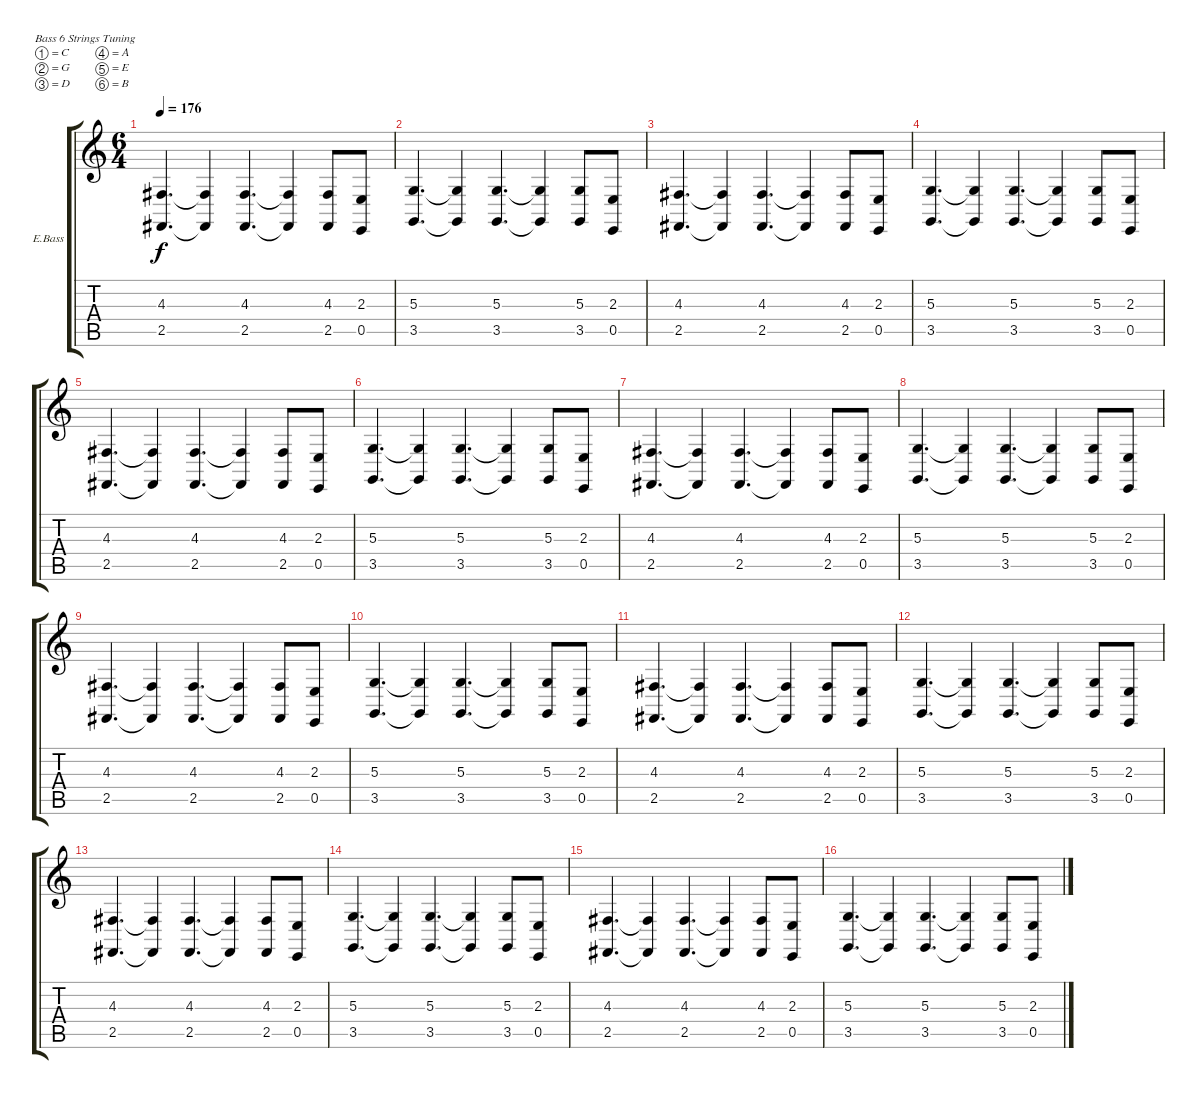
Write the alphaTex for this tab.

\bracketExtendMode groupsimilarinstruments
\firstSystemTrackNameOrientation horizontal
\otherSystemsTrackNameOrientation horizontal
\track ("E.Piano Bass" "E.Bass") {instrument electricpiano1}
\staff {score tabs}
\tuning (C3 G2 D2 A1 E1 B0)
\displaytranspose 12
\ts (6 4)
\tempo 176
\clef g2
\ks c
(4.3 2.5).4{d dy f} (4.3{t} 2.5{t}).4 (4.3 2.5).4{d} (4.3{t} 2.5{t}).4 (4.3 2.5).8 (2.3 0.5).8 |
(5.3 3.5).4{d} (5.3{t} 3.5{t}).4 (5.3 3.5).4{d} (5.3{t} 3.5{t}).4 (5.3 3.5).8 (2.3 0.5).8 |
(4.3 2.5).4{d} (4.3{t} 2.5{t}).4 (4.3 2.5).4{d} (4.3{t} 2.5{t}).4 (4.3 2.5).8 (2.3 0.5).8 |
(5.3 3.5).4{d} (5.3{t} 3.5{t}).4 (5.3 3.5).4{d} (5.3{t} 3.5{t}).4 (5.3 3.5).8 (2.3 0.5).8 |
(4.3 2.5).4{d} (4.3{t} 2.5{t}).4 (4.3 2.5).4{d} (4.3{t} 2.5{t}).4 (4.3 2.5).8 (2.3 0.5).8 |
(5.3 3.5).4{d} (5.3{t} 3.5{t}).4 (5.3 3.5).4{d} (5.3{t} 3.5{t}).4 (5.3 3.5).8 (2.3 0.5).8 |
(4.3 2.5).4{d} (4.3{t} 2.5{t}).4 (4.3 2.5).4{d} (4.3{t} 2.5{t}).4 (4.3 2.5).8 (2.3 0.5).8 |
(5.3 3.5).4{d} (5.3{t} 3.5{t}).4 (5.3 3.5).4{d} (5.3{t} 3.5{t}).4 (5.3 3.5).8 (2.3 0.5).8 |
(4.3 2.5).4{d} (4.3{t} 2.5{t}).4 (4.3 2.5).4{d} (4.3{t} 2.5{t}).4 (4.3 2.5).8 (2.3 0.5).8 |
(5.3 3.5).4{d} (5.3{t} 3.5{t}).4 (5.3 3.5).4{d} (5.3{t} 3.5{t}).4 (5.3 3.5).8 (2.3 0.5).8 |
(4.3 2.5).4{d} (4.3{t} 2.5{t}).4 (4.3 2.5).4{d} (4.3{t} 2.5{t}).4 (4.3 2.5).8 (2.3 0.5).8 |
(5.3 3.5).4{d} (5.3{t} 3.5{t}).4 (5.3 3.5).4{d} (5.3{t} 3.5{t}).4 (5.3 3.5).8 (2.3 0.5).8 |
(4.3 2.5).4{d} (4.3{t} 2.5{t}).4 (4.3 2.5).4{d} (4.3{t} 2.5{t}).4 (4.3 2.5).8 (2.3 0.5).8 |
(5.3 3.5).4{d} (5.3{t} 3.5{t}).4 (5.3 3.5).4{d} (5.3{t} 3.5{t}).4 (5.3 3.5).8 (2.3 0.5).8 |
(4.3 2.5).4{d} (4.3{t} 2.5{t}).4 (4.3 2.5).4{d} (4.3{t} 2.5{t}).4 (4.3 2.5).8 (2.3 0.5).8 |
(5.3 3.5).4{d} (5.3{t} 3.5{t}).4 (5.3 3.5).4{d} (5.3{t} 3.5{t}).4 (5.3 3.5).8 (2.3 0.5).8
